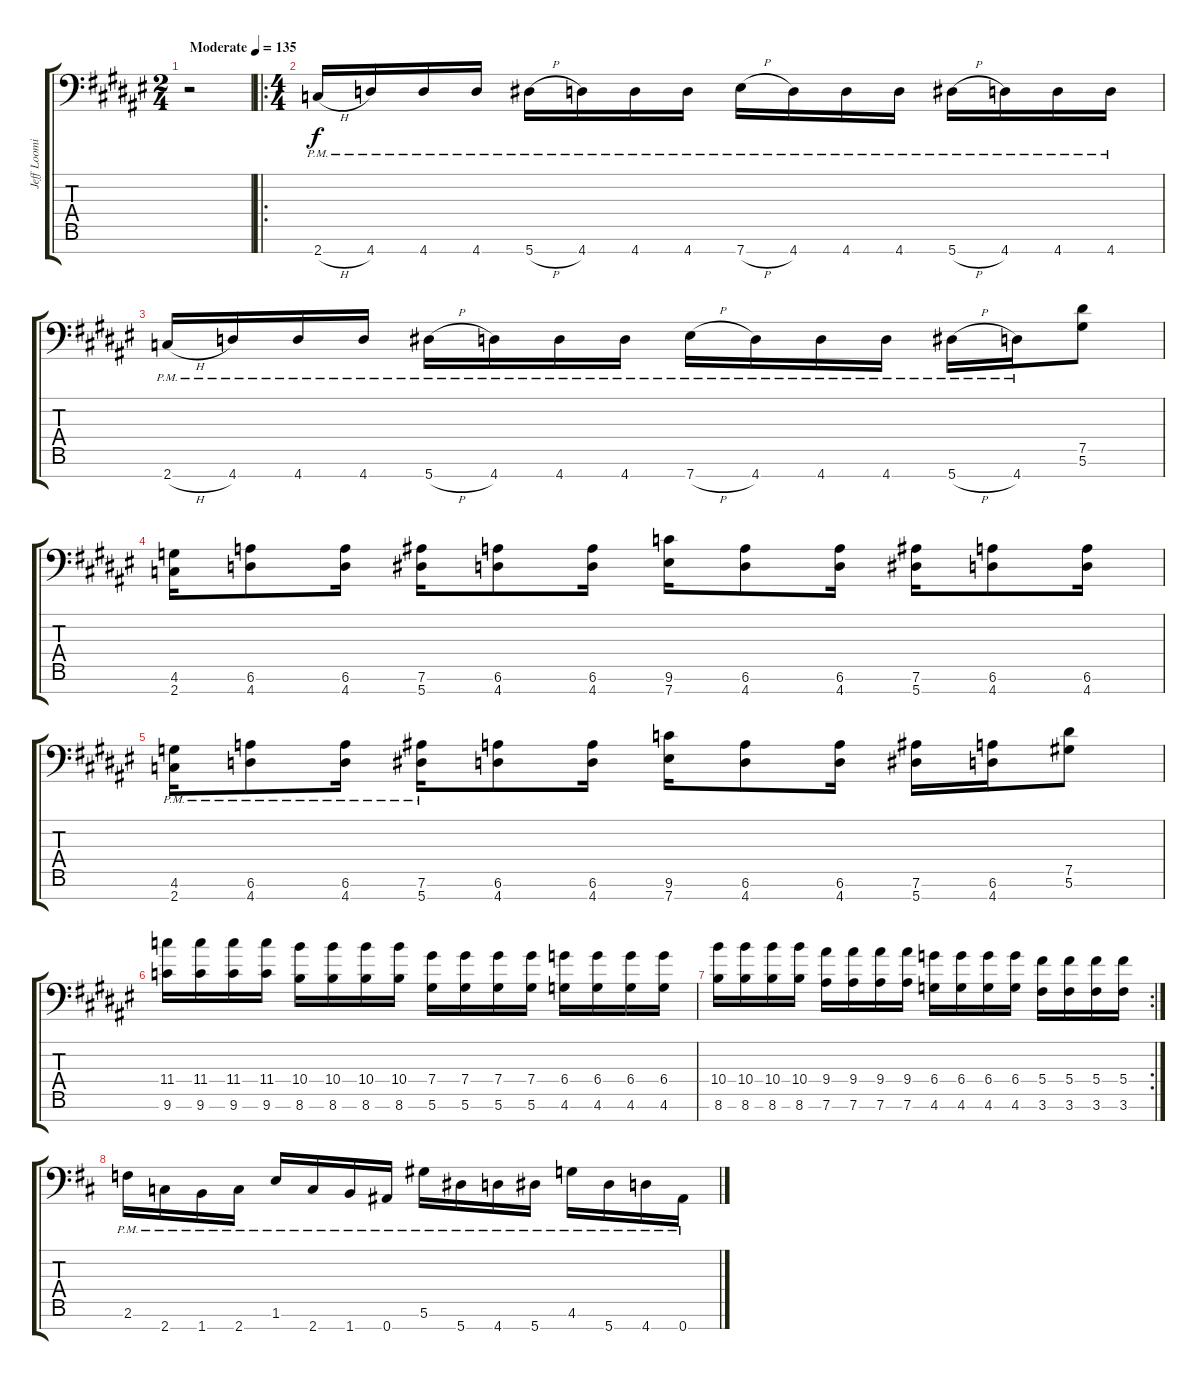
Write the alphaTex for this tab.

\track ("Jeff Loomis" "Jeff Loomi") {instrument distortionguitar}
\staff {score tabs}
\tuning (Eb4 Bb3 Gb3 Db3 Ab2 Eb2 Bb1) {hide}
\ts (2 4)
\tempo (135 "Moderate")
\clef f4
\ks f#
r.2{dy f instrument distortionguitar} |
\ro
\ts (4 4)
2.7{h pm}.16 4.7{pm}.16 4.7{pm}.16 4.7{pm}.16 5.7{h pm}.16 4.7{pm}.16 4.7{pm}.16 4.7{pm}.16 7.7{h pm}.16 4.7{pm}.16 4.7{pm}.16 4.7{pm}.16 5.7{h pm}.16 4.7{pm}.16 4.7{pm}.16 4.7{pm}.16 |
2.7{h pm}.16 4.7{pm}.16 4.7{pm}.16 4.7{pm}.16 5.7{h pm}.16 4.7{pm}.16 4.7{pm}.16 4.7{pm}.16 7.7{h pm}.16 4.7{pm}.16 4.7{pm}.16 4.7{pm}.16 5.7{h pm}.16 4.7{pm}.16 (7.5 5.6).8 |
(4.6 2.7).16 (6.6 4.7).8 (6.6 4.7).16 (7.6 5.7).16 (6.6 4.7).8 (6.6 4.7).16 (9.6 7.7).16 (6.6 4.7).8 (6.6 4.7).16 (7.6 5.7).16 (6.6 4.7).8 (6.6 4.7).16 |
(4.6{pm} 2.7{pm}).16 (6.6{pm} 4.7{pm}).8 (6.6{pm} 4.7{pm}).16 (7.6{pm} 5.7{pm}).16 (6.6 4.7).8 (6.6 4.7).16 (9.6 7.7).16 (6.6 4.7).8 (6.6 4.7).16 (7.6 5.7).16 (6.6 4.7).16 (7.5 5.6).8 |
(11.4 9.6).16 (11.4 9.6).16 (11.4 9.6).16 (11.4 9.6).16 (10.4 8.6).16 (10.4 8.6).16 (10.4 8.6).16 (10.4 8.6).16 (7.4 5.6).16 (7.4 5.6).16 (7.4 5.6).16 (7.4 5.6).16 (6.4 4.6).16 (6.4 4.6).16 (6.4 4.6).16 (6.4 4.6).16 |
\rc 2
(10.4 8.6).16 (10.4 8.6).16 (10.4 8.6).16 (10.4 8.6).16 (9.4 7.6).16 (9.4 7.6).16 (9.4 7.6).16 (9.4 7.6).16 (6.4 4.6).16 (6.4 4.6).16 (6.4 4.6).16 (6.4 4.6).16 (5.4 3.6).16 (5.4 3.6).16 (5.4 3.6).16 (5.4 3.6).16 |
\ks d
2.6{pm}.16 2.7{pm}.16 1.7{pm}.16 2.7{pm}.16 1.6{pm}.16 2.7{pm}.16 1.7{pm}.16 0.7{pm}.16 5.6{pm}.16 5.7{pm}.16 4.7{pm}.16 5.7{pm}.16 4.6{pm}.16 5.7{pm}.16 4.7{pm}.16 0.7{pm}.16
